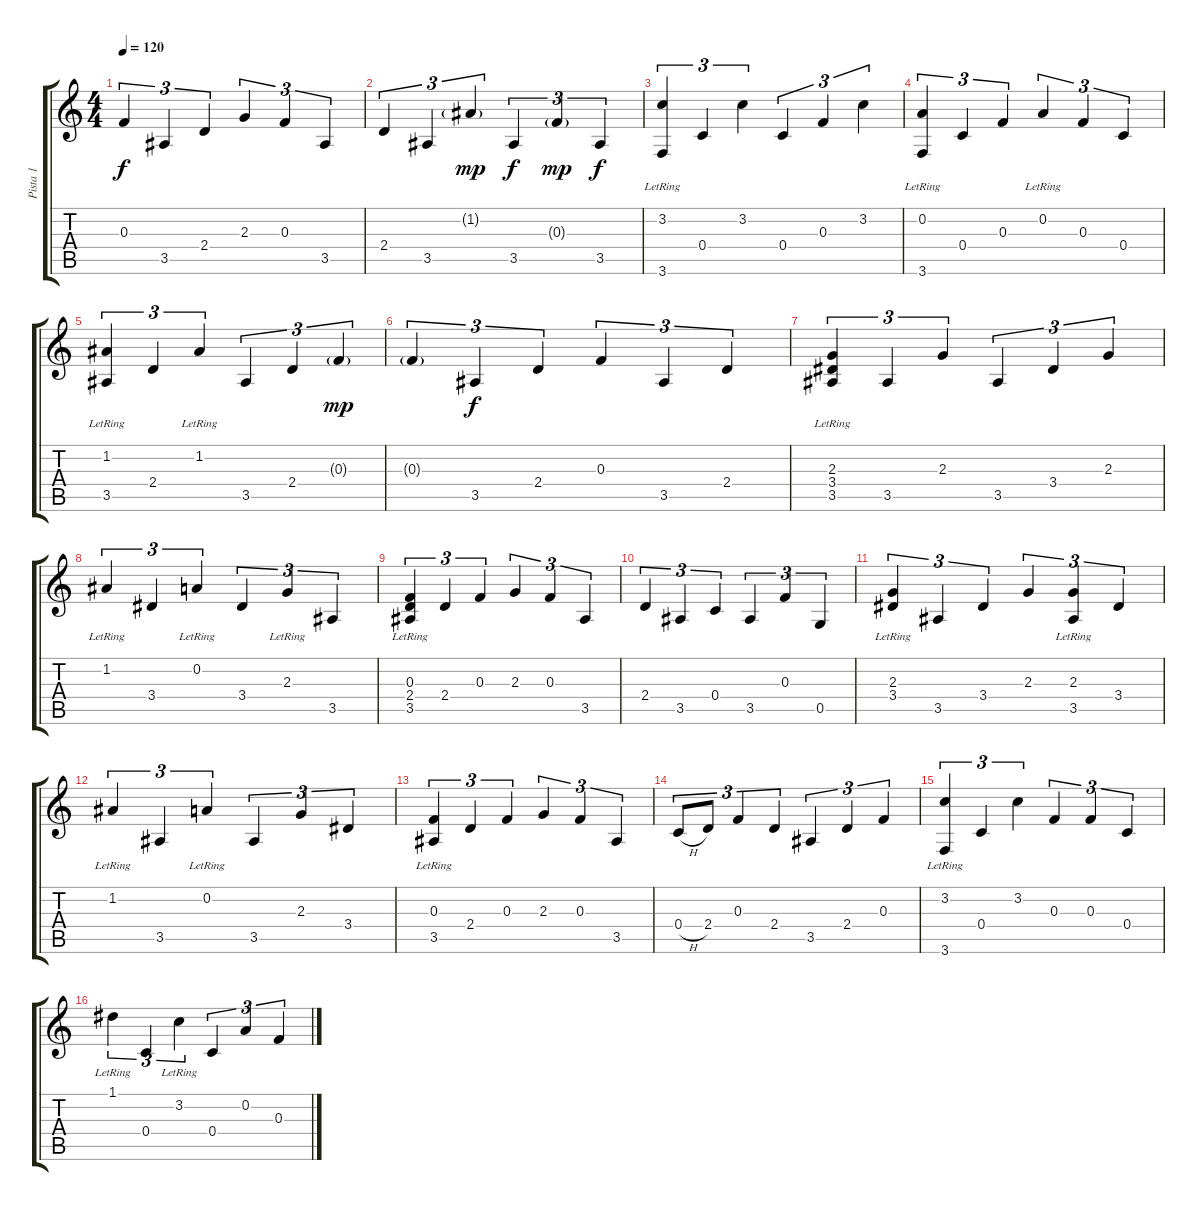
\track ("Pista 1" "Pista 1") {instrument acousticguitarsteel}
\staff {score tabs}
\tuning (D4 A3 F3 C3 G2 D2) {hide}
\ts (4 4)
\tempo 120
\clef g2
\ks c
0.3.4{tu (3 2) dy f} 3.5.4{tu (3 2)} 2.4.4{tu (3 2)} 2.3.4{tu (3 2)} 0.3.4{tu (3 2)} 3.5.4{tu (3 2)} |
2.4.4{tu (3 2)} 3.5.4{tu (3 2)} 1.2{g}.4{tu (3 2) dy mp} 3.5.4{tu (3 2) dy f} 0.3{g}.4{tu (3 2) dy mp} 3.5.4{tu (3 2) dy f} |
(3.2{lr} 3.6{lr}).4{tu (3 2)} 0.4.4{tu (3 2)} 3.2.4{tu (3 2)} 0.4.4{tu (3 2)} 0.3.4{tu (3 2)} 3.2.4{tu (3 2)} |
(0.2{lr} 3.6{lr}).4{tu (3 2)} 0.4.4{tu (3 2)} 0.3.4{tu (3 2)} 0.2{lr}.4{tu (3 2)} 0.3.4{tu (3 2)} 0.4.4{tu (3 2)} |
(1.2{lr} 3.5{lr}).4{tu (3 2)} 2.4.4{tu (3 2)} 1.2{lr}.4{tu (3 2)} 3.5.4{tu (3 2)} 2.4.4{tu (3 2)} 0.3{g}.4{tu (3 2) dy mp} |
0.3{g}.4{tu (3 2)} 3.5.4{tu (3 2) dy f} 2.4.4{tu (3 2)} 0.3.4{tu (3 2)} 3.5.4{tu (3 2)} 2.4.4{tu (3 2)} |
(2.3{lr} 3.4{lr} 3.5{lr}).4{tu (3 2)} 3.5.4{tu (3 2)} 2.3.4{tu (3 2)} 3.5.4{tu (3 2)} 3.4.4{tu (3 2)} 2.3.4{tu (3 2)} |
1.2{lr}.4{tu (3 2)} 3.4.4{tu (3 2)} 0.2{lr}.4{tu (3 2)} 3.4.4{tu (3 2)} 2.3{lr}.4{tu (3 2)} 3.5.4{tu (3 2)} |
(0.3{lr} 2.4{lr} 3.5{lr}).4{tu (3 2)} 2.4.4{tu (3 2)} 0.3.4{tu (3 2)} 2.3.4{tu (3 2)} 0.3.4{tu (3 2)} 3.5.4{tu (3 2)} |
2.4.4{tu (3 2)} 3.5.4{tu (3 2)} 0.4.4{tu (3 2)} 3.5.4{tu (3 2)} 0.3.4{tu (3 2)} 0.5.4{tu (3 2)} |
(2.3{lr} 3.4{lr}).4{tu (3 2)} 3.5.4{tu (3 2)} 3.4.4{tu (3 2)} 2.3.4{tu (3 2)} (2.3{lr} 3.5{lr}).4{tu (3 2)} 3.4.4{tu (3 2)} |
1.2{lr}.4{tu (3 2)} 3.5.4{tu (3 2)} 0.2{lr}.4{tu (3 2)} 3.5.4{tu (3 2)} 2.3.4{tu (3 2)} 3.4.4{tu (3 2)} |
(0.3{lr} 3.5{lr}).4{tu (3 2)} 2.4.4{tu (3 2)} 0.3.4{tu (3 2)} 2.3.4{tu (3 2)} 0.3.4{tu (3 2)} 3.5.4{tu (3 2)} |
0.4{h}.8{tu (3 2)} 2.4.8{tu (3 2)} 0.3.4{tu (3 2)} 2.4.4{tu (3 2)} 3.5.4{tu (3 2)} 2.4.4{tu (3 2)} 0.3.4{tu (3 2)} |
(3.2{lr} 3.6{lr}).4{tu (3 2)} 0.4.4{tu (3 2)} 3.2.4{tu (3 2)} 0.3.4{tu (3 2)} 0.3.4{tu (3 2)} 0.4.4{tu (3 2)} |
1.1{lr}.4{tu (3 2)} 0.4.4{tu (3 2)} 3.2{lr}.4{tu (3 2)} 0.4.4{tu (3 2)} 0.2.4{tu (3 2)} 0.3.4{tu (3 2)}
